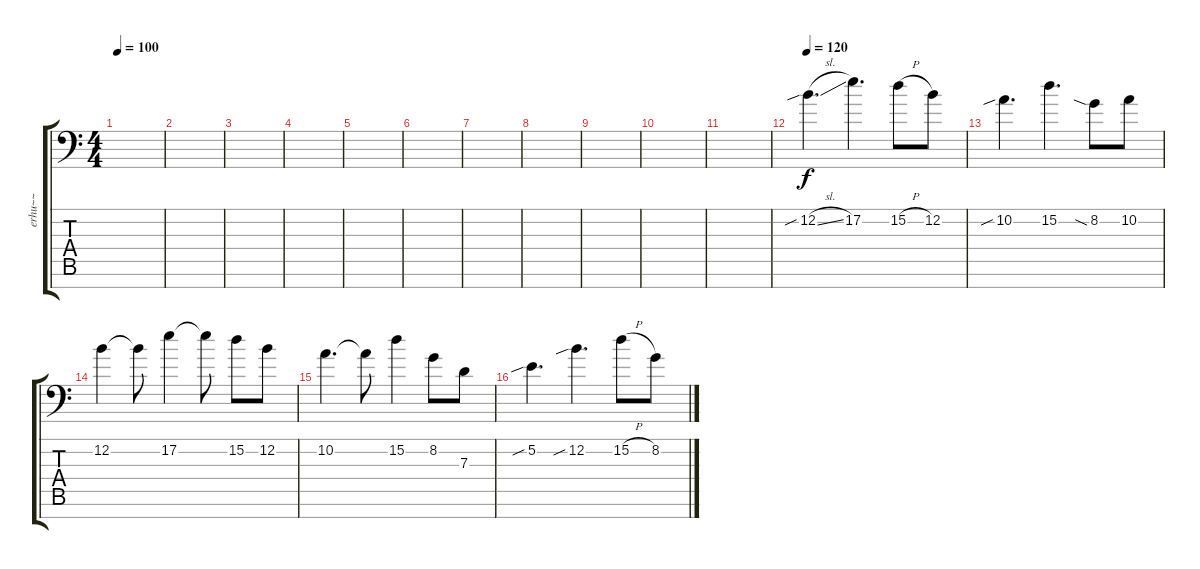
\track ("erhu~~" "erhu~~") {instrument violin}
\staff {score tabs}
\tuning (E4 B3 G3 D3 A2 E2 C-1) {hide}
\ts (4 4)
\tempo 100
\clef f4
\ks c
|
|
|
|
|
|
|
|
|
|
|
\tempo 120
12.2{sib sl}.4{d} 17.2.4{d} 15.2{h}.8 12.2.8 |
10.2{sib}.4{d} 15.2.4{d} 8.2{sia}.8 10.2.8 |
12.2.4 12.2{t}.8 17.2.4 17.2{t}.8 15.2.8 12.2.8 |
10.2.4{d} 10.2{t}.8 15.2.4 8.2.8 7.3.8 |
5.2{sib}.4{d} 12.2{sib}.4{d} 15.2{h}.8 8.2.8
